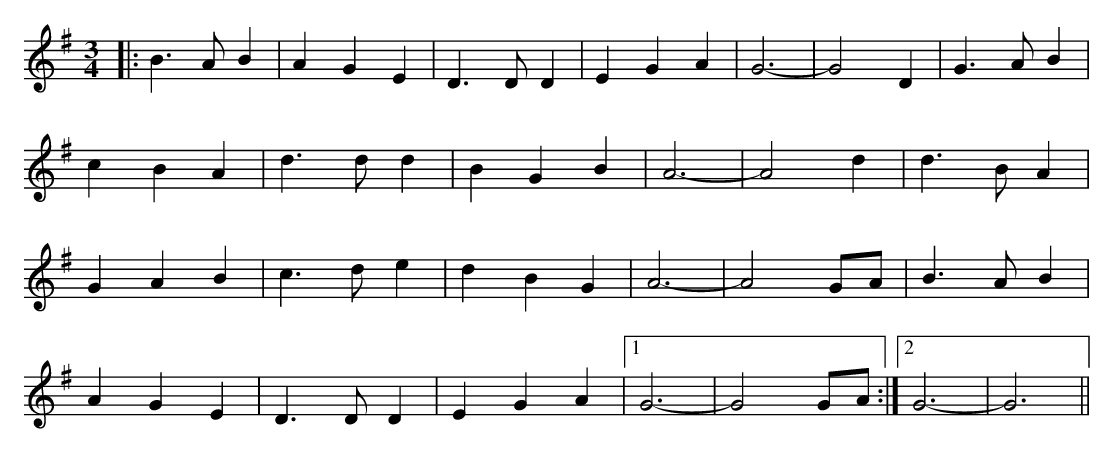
X:1
M:3/4
K:G
|:B3 A B2|A2 G2 E2|D3 D D2|E2 G2 A2|G6-|G4 D2|G3 A B2|
c2 B2 A2|d3 d d2|B2 G2 B2|A6-|A4 d2|d3 B A2|
G2 A2 B2|c3 d e2|d2 B2 G2|A6-|A4 GA|B3 A B2|
A2 G2 E2|D3 D D2|E2 G2 A2|1 G6-|G4 GA:|2 G6-|G6||
